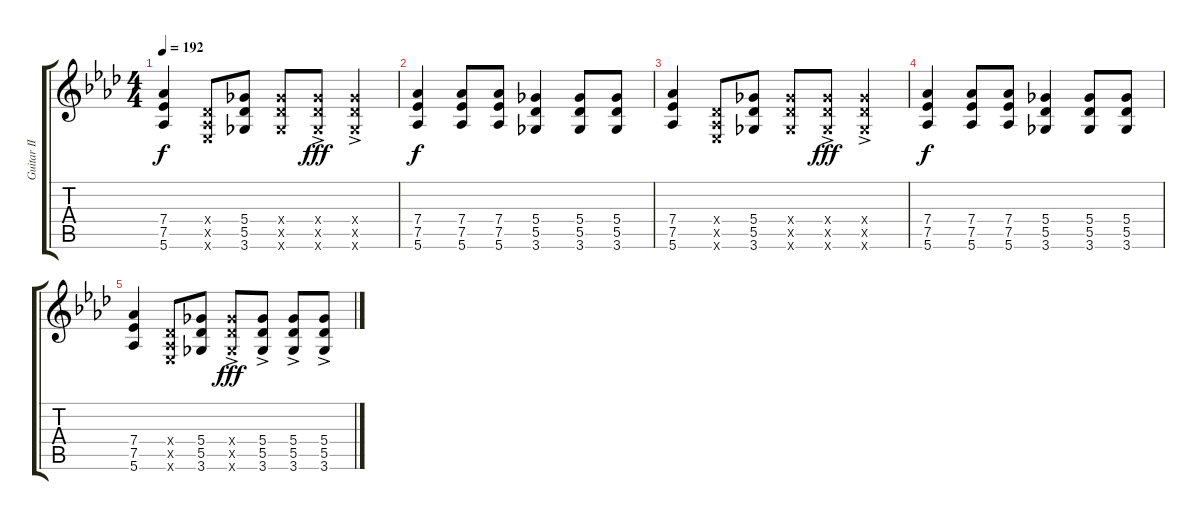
\track ("Guitar II" "Guitar II") {instrument distortionguitar}
\staff {score tabs}
\tuning (Eb4 Bb3 Gb3 Db3 Ab2 Eb2) {hide}
\ts (4 4)
\tempo 192
\clef g2
\ks ab
(7.4 7.5 5.6).4{dy f} (0.4{x} 0.5{x} 0.6{x}).8 (5.4 5.5 3.6).8 (5.4{x} 5.5{x} 3.6{x}).8 (5.4{ac x} 5.5{ac x} 3.6{ac x}).8{dy fff} (5.4{ac x} 5.5{ac x} 3.6{ac x}).4 |
(7.4 7.5 5.6).4{dy f} (7.4 7.5 5.6).8 (7.4 7.5 5.6).8 (5.4 5.5 3.6).4 (5.4 5.5 3.6).8 (5.4 5.5 3.6).8 |
(7.4 7.5 5.6).4 (0.4{x} 0.5{x} 0.6{x}).8 (5.4 5.5 3.6).8 (5.4{x} 5.5{x} 3.6{x}).8 (5.4{ac x} 5.5{ac x} 3.6{ac x}).8{dy fff} (5.4{ac x} 5.5{ac x} 3.6{ac x}).4 |
(7.4 7.5 5.6).4{dy f} (7.4 7.5 5.6).8 (7.4 7.5 5.6).8 (5.4 5.5 3.6).4 (5.4 5.5 3.6).8 (5.4 5.5 3.6).8 |
(7.4 7.5 5.6).4 (0.4{x} 0.5{x} 0.6{x}).8 (5.4 5.5 3.6).8 (5.4{ac x} 5.5{ac x} 3.6{ac x}).8{dy fff} (5.4{ac} 5.5{ac} 3.6{ac}).8 (5.4{ac} 5.5{ac} 3.6{ac}).8 (5.4{ac} 5.5{ac} 3.6{ac}).8
